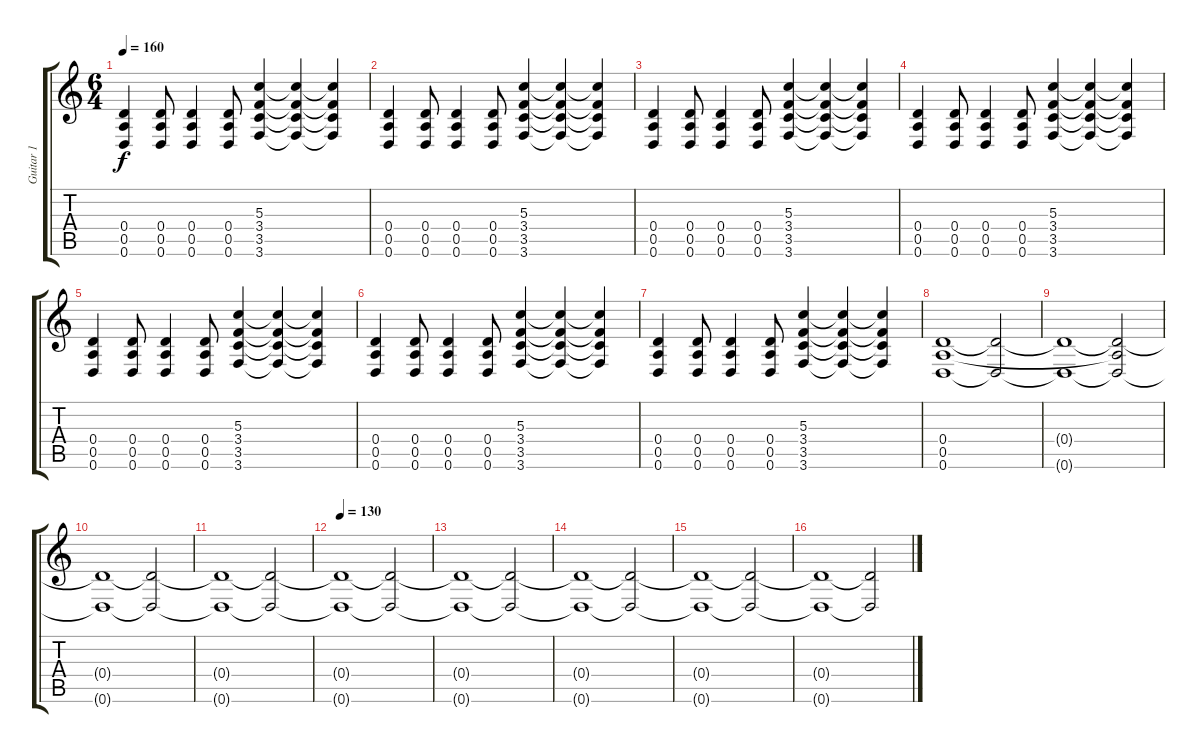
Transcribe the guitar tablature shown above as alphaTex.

\track ("Guitar 1" "Guitar 1") {instrument overdrivenguitar}
\staff {score tabs}
\tuning (E4 B3 G3 D3 A2 D2) {hide}
\ts (6 4)
\tempo 160
\clef g2
\ks c
(0.4 0.5 0.6).4{dy f} (0.4 0.5 0.6).8 (0.4 0.5 0.6).4 (0.4 0.5 0.6).8 (5.3 3.4 3.5 3.6).4 (5.3{t} 3.4{t} 3.5{t} 3.6{t}).4 (5.3{t} 3.4{t} 3.5{t} 3.6{t}).4 |
(0.4 0.5 0.6).4 (0.4 0.5 0.6).8 (0.4 0.5 0.6).4 (0.4 0.5 0.6).8 (5.3 3.4 3.5 3.6).4 (5.3{t} 3.4{t} 3.5{t} 3.6{t}).4 (5.3{t} 3.4{t} 3.5{t} 3.6{t}).4 |
(0.4 0.5 0.6).4 (0.4 0.5 0.6).8 (0.4 0.5 0.6).4 (0.4 0.5 0.6).8 (5.3 3.4 3.5 3.6).4 (5.3{t} 3.4{t} 3.5{t} 3.6{t}).4 (5.3{t} 3.4{t} 3.5{t} 3.6{t}).4 |
(0.4 0.5 0.6).4 (0.4 0.5 0.6).8 (0.4 0.5 0.6).4 (0.4 0.5 0.6).8 (5.3 3.4 3.5 3.6).4 (5.3{t} 3.4{t} 3.5{t} 3.6{t}).4 (5.3{t} 3.4{t} 3.5{t} 3.6{t}).4 |
(0.4 0.5 0.6).4 (0.4 0.5 0.6).8 (0.4 0.5 0.6).4 (0.4 0.5 0.6).8 (5.3 3.4 3.5 3.6).4 (5.3{t} 3.4{t} 3.5{t} 3.6{t}).4 (5.3{t} 3.4{t} 3.5{t} 3.6{t}).4 |
(0.4 0.5 0.6).4 (0.4 0.5 0.6).8 (0.4 0.5 0.6).4 (0.4 0.5 0.6).8 (5.3 3.4 3.5 3.6).4 (5.3{t} 3.4{t} 3.5{t} 3.6{t}).4 (5.3{t} 3.4{t} 3.5{t} 3.6{t}).4 |
(0.4 0.5 0.6).4 (0.4 0.5 0.6).8 (0.4 0.5 0.6).4 (0.4 0.5 0.6).8 (5.3 3.4 3.5 3.6).4 (5.3{t} 3.4{t} 3.5{t} 3.6{t}).4 (5.3{t} 3.4{t} 3.5{t} 3.6{t}).4 |
(0.4 0.5 0.6).1 (0.4{t} 0.6{t}).2 |
(0.4{t} 0.6{t}).1 (0.4{t} 0.5{t} 0.6{t}).2 |
(0.4{t} 0.6{t}).1 (0.4{t} 0.6{t}).2 |
(0.4{t} 0.6{t}).1{volume 5} (0.4{t} 0.6{t}).2 |
\tempo 130
(0.4{t} 0.6{t}).1 (0.4{t} 0.6{t}).2 |
(0.4{t} 0.6{t}).1 (0.4{t} 0.6{t}).2 |
(0.4{t} 0.6{t}).1 (0.4{t} 0.6{t}).2 |
(0.4{t} 0.6{t}).1 (0.4{t} 0.6{t}).2 |
(0.4{t} 0.6{t}).1 (0.4{t} 0.6{t}).2
